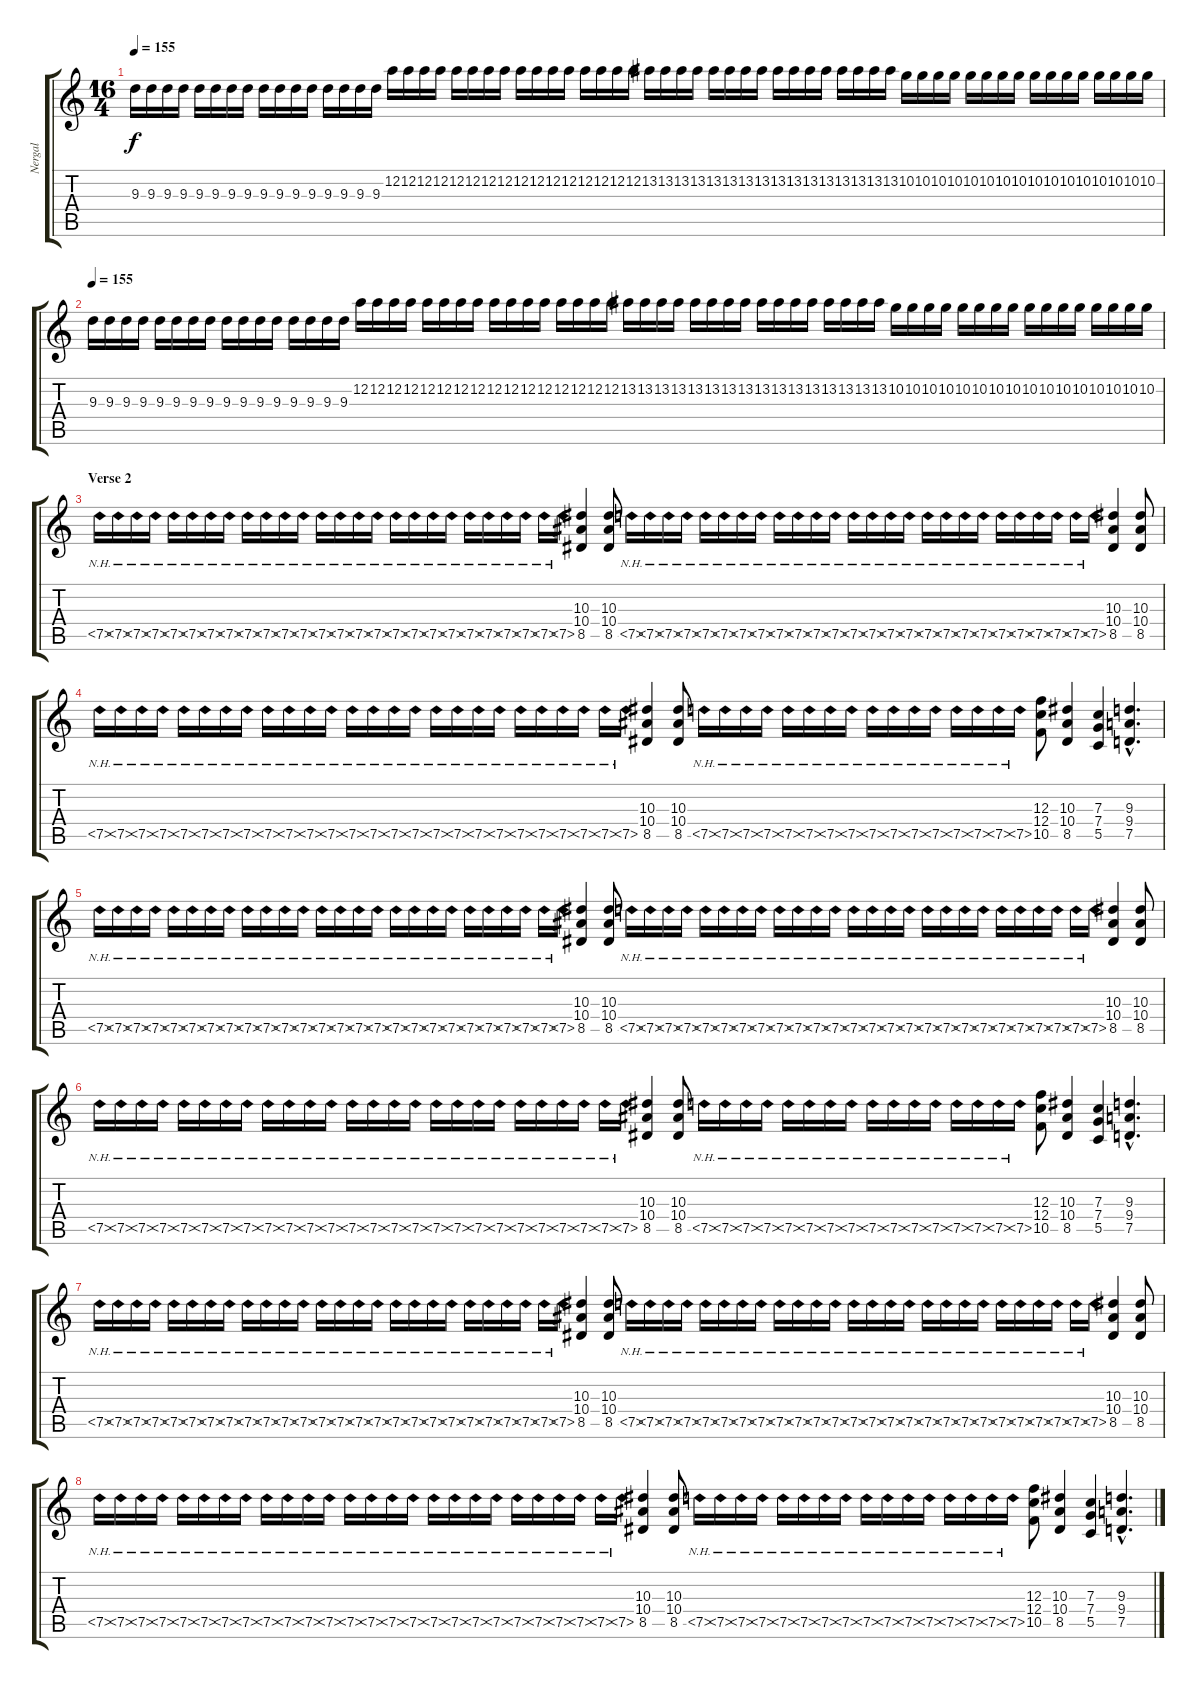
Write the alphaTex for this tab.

\track ("Nergal" "Nergal") {instrument distortionguitar}
\staff {score tabs}
\tuning (D4 A3 F3 C3 G2 D2) {hide}
\ts (16 4)
\tempo 155
\clef g2
\ks c
9.3.16{dy f} 9.3.16 9.3.16 9.3.16 9.3.16 9.3.16 9.3.16 9.3.16 9.3.16 9.3.16 9.3.16 9.3.16 9.3.16 9.3.16 9.3.16 9.3.16 12.2.16 12.2.16 12.2.16 12.2.16 12.2.16 12.2.16 12.2.16 12.2.16 12.2.16 12.2.16 12.2.16 12.2.16 12.2.16 12.2.16 12.2.16 12.2.16 13.2.16 13.2.16 13.2.16 13.2.16 13.2.16 13.2.16 13.2.16 13.2.16 13.2.16 13.2.16 13.2.16 13.2.16 13.2.16 13.2.16 13.2.16 13.2.16 10.2.16 10.2.16 10.2.16 10.2.16 10.2.16 10.2.16 10.2.16 10.2.16 10.2.16 10.2.16 10.2.16 10.2.16 10.2.16 10.2.16 10.2.16 10.2.16 |
\tempo 155
9.3.16 9.3.16 9.3.16 9.3.16 9.3.16 9.3.16 9.3.16 9.3.16 9.3.16 9.3.16 9.3.16 9.3.16 9.3.16 9.3.16 9.3.16 9.3.16 12.2.16 12.2.16 12.2.16 12.2.16 12.2.16 12.2.16 12.2.16 12.2.16 12.2.16 12.2.16 12.2.16 12.2.16 12.2.16 12.2.16 12.2.16 12.2.16 13.2.16 13.2.16 13.2.16 13.2.16 13.2.16 13.2.16 13.2.16 13.2.16 13.2.16 13.2.16 13.2.16 13.2.16 13.2.16 13.2.16 13.2.16 13.2.16 10.2.16 10.2.16 10.2.16 10.2.16 10.2.16 10.2.16 10.2.16 10.2.16 10.2.16 10.2.16 10.2.16 10.2.16 10.2.16 10.2.16 10.2.16 10.2.16 |
\section ("" "Verse 2")
7.5{nh}.16 7.5{nh}.16 7.5{nh}.16 7.5{nh}.16 7.5{nh}.16 7.5{nh}.16 7.5{nh}.16 7.5{nh}.16 7.5{nh}.16 7.5{nh}.16 7.5{nh}.16 7.5{nh}.16 7.5{nh}.16 7.5{nh}.16 7.5{nh}.16 7.5{nh}.16 7.5{nh}.16 7.5{nh}.16 7.5{nh}.16 7.5{nh}.16 7.5{nh}.16 7.5{nh}.16 7.5{nh}.16 7.5{nh}.16 7.5{nh}.16 7.5{nh}.16 (10.3 10.4 8.5).4 (10.3 10.4 8.5).8 7.5{nh}.16 7.5{nh}.16 7.5{nh}.16 7.5{nh}.16 7.5{nh}.16 7.5{nh}.16 7.5{nh}.16 7.5{nh}.16 7.5{nh}.16 7.5{nh}.16 7.5{nh}.16 7.5{nh}.16 7.5{nh}.16 7.5{nh}.16 7.5{nh}.16 7.5{nh}.16 7.5{nh}.16 7.5{nh}.16 7.5{nh}.16 7.5{nh}.16 7.5{nh}.16 7.5{nh}.16 7.5{nh}.16 7.5{nh}.16 7.5{nh}.16 7.5{nh}.16 (10.3 10.4 8.5).4 (10.3 10.4 8.5).8 |
7.5{nh}.16 7.5{nh}.16 7.5{nh}.16 7.5{nh}.16 7.5{nh}.16 7.5{nh}.16 7.5{nh}.16 7.5{nh}.16 7.5{nh}.16 7.5{nh}.16 7.5{nh}.16 7.5{nh}.16 7.5{nh}.16 7.5{nh}.16 7.5{nh}.16 7.5{nh}.16 7.5{nh}.16 7.5{nh}.16 7.5{nh}.16 7.5{nh}.16 7.5{nh}.16 7.5{nh}.16 7.5{nh}.16 7.5{nh}.16 7.5{nh}.16 7.5{nh}.16 (10.3 10.4 8.5).4 (10.3 10.4 8.5).8 7.5{nh}.16 7.5{nh}.16 7.5{nh}.16 7.5{nh}.16 7.5{nh}.16 7.5{nh}.16 7.5{nh}.16 7.5{nh}.16 7.5{nh}.16 7.5{nh}.16 7.5{nh}.16 7.5{nh}.16 7.5{nh}.16 7.5{nh}.16 7.5{nh}.16 7.5{nh}.16 (12.3 12.4 10.5).8 (10.3 10.4 8.5).4 (7.3 7.4 5.5).4 (9.3{hac} 9.4{hac} 7.5{hac}).4{d} |
7.5{nh}.16 7.5{nh}.16 7.5{nh}.16 7.5{nh}.16 7.5{nh}.16 7.5{nh}.16 7.5{nh}.16 7.5{nh}.16 7.5{nh}.16 7.5{nh}.16 7.5{nh}.16 7.5{nh}.16 7.5{nh}.16 7.5{nh}.16 7.5{nh}.16 7.5{nh}.16 7.5{nh}.16 7.5{nh}.16 7.5{nh}.16 7.5{nh}.16 7.5{nh}.16 7.5{nh}.16 7.5{nh}.16 7.5{nh}.16 7.5{nh}.16 7.5{nh}.16 (10.3 10.4 8.5).4 (10.3 10.4 8.5).8 7.5{nh}.16 7.5{nh}.16 7.5{nh}.16 7.5{nh}.16 7.5{nh}.16 7.5{nh}.16 7.5{nh}.16 7.5{nh}.16 7.5{nh}.16 7.5{nh}.16 7.5{nh}.16 7.5{nh}.16 7.5{nh}.16 7.5{nh}.16 7.5{nh}.16 7.5{nh}.16 7.5{nh}.16 7.5{nh}.16 7.5{nh}.16 7.5{nh}.16 7.5{nh}.16 7.5{nh}.16 7.5{nh}.16 7.5{nh}.16 7.5{nh}.16 7.5{nh}.16 (10.3 10.4 8.5).4 (10.3 10.4 8.5).8 |
7.5{nh}.16 7.5{nh}.16 7.5{nh}.16 7.5{nh}.16 7.5{nh}.16 7.5{nh}.16 7.5{nh}.16 7.5{nh}.16 7.5{nh}.16 7.5{nh}.16 7.5{nh}.16 7.5{nh}.16 7.5{nh}.16 7.5{nh}.16 7.5{nh}.16 7.5{nh}.16 7.5{nh}.16 7.5{nh}.16 7.5{nh}.16 7.5{nh}.16 7.5{nh}.16 7.5{nh}.16 7.5{nh}.16 7.5{nh}.16 7.5{nh}.16 7.5{nh}.16 (10.3 10.4 8.5).4 (10.3 10.4 8.5).8 7.5{nh}.16 7.5{nh}.16 7.5{nh}.16 7.5{nh}.16 7.5{nh}.16 7.5{nh}.16 7.5{nh}.16 7.5{nh}.16 7.5{nh}.16 7.5{nh}.16 7.5{nh}.16 7.5{nh}.16 7.5{nh}.16 7.5{nh}.16 7.5{nh}.16 7.5{nh}.16 (12.3 12.4 10.5).8 (10.3 10.4 8.5).4 (7.3 7.4 5.5).4 (9.3{hac} 9.4{hac} 7.5{hac}).4{d} |
7.5{nh}.16 7.5{nh}.16 7.5{nh}.16 7.5{nh}.16 7.5{nh}.16 7.5{nh}.16 7.5{nh}.16 7.5{nh}.16 7.5{nh}.16 7.5{nh}.16 7.5{nh}.16 7.5{nh}.16 7.5{nh}.16 7.5{nh}.16 7.5{nh}.16 7.5{nh}.16 7.5{nh}.16 7.5{nh}.16 7.5{nh}.16 7.5{nh}.16 7.5{nh}.16 7.5{nh}.16 7.5{nh}.16 7.5{nh}.16 7.5{nh}.16 7.5{nh}.16 (10.3 10.4 8.5).4 (10.3 10.4 8.5).8 7.5{nh}.16 7.5{nh}.16 7.5{nh}.16 7.5{nh}.16 7.5{nh}.16 7.5{nh}.16 7.5{nh}.16 7.5{nh}.16 7.5{nh}.16 7.5{nh}.16 7.5{nh}.16 7.5{nh}.16 7.5{nh}.16 7.5{nh}.16 7.5{nh}.16 7.5{nh}.16 7.5{nh}.16 7.5{nh}.16 7.5{nh}.16 7.5{nh}.16 7.5{nh}.16 7.5{nh}.16 7.5{nh}.16 7.5{nh}.16 7.5{nh}.16 7.5{nh}.16 (10.3 10.4 8.5).4 (10.3 10.4 8.5).8 |
7.5{nh}.16 7.5{nh}.16 7.5{nh}.16 7.5{nh}.16 7.5{nh}.16 7.5{nh}.16 7.5{nh}.16 7.5{nh}.16 7.5{nh}.16 7.5{nh}.16 7.5{nh}.16 7.5{nh}.16 7.5{nh}.16 7.5{nh}.16 7.5{nh}.16 7.5{nh}.16 7.5{nh}.16 7.5{nh}.16 7.5{nh}.16 7.5{nh}.16 7.5{nh}.16 7.5{nh}.16 7.5{nh}.16 7.5{nh}.16 7.5{nh}.16 7.5{nh}.16 (10.3 10.4 8.5).4 (10.3 10.4 8.5).8 7.5{nh}.16 7.5{nh}.16 7.5{nh}.16 7.5{nh}.16 7.5{nh}.16 7.5{nh}.16 7.5{nh}.16 7.5{nh}.16 7.5{nh}.16 7.5{nh}.16 7.5{nh}.16 7.5{nh}.16 7.5{nh}.16 7.5{nh}.16 7.5{nh}.16 7.5{nh}.16 (12.3 12.4 10.5).8 (10.3 10.4 8.5).4 (7.3 7.4 5.5).4 (9.3{hac} 9.4{hac} 7.5{hac}).4{d}
